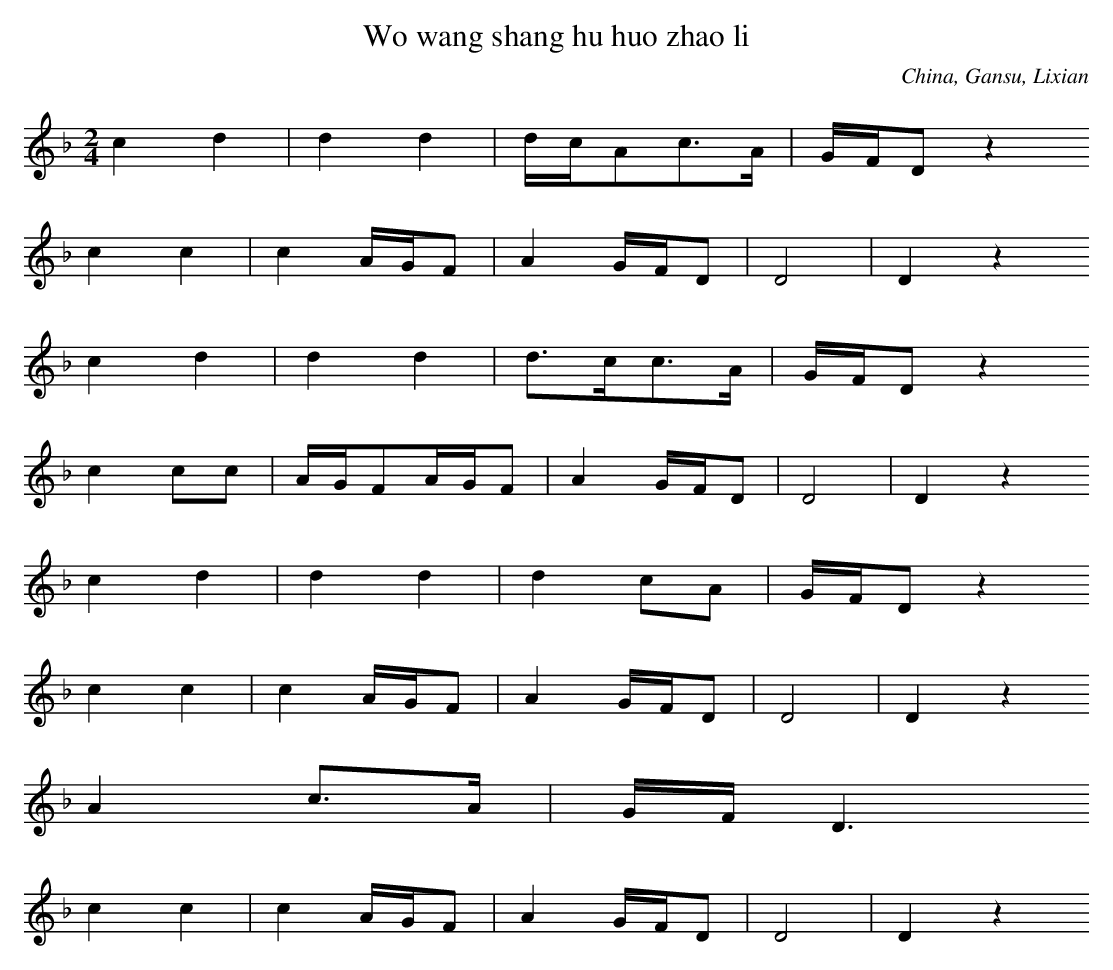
X:1
T: Wo wang shang hu huo zhao li
O: China, Gansu, Lixian
M: 2/4
L: 1/16
K: F
c4d4 | d4d4 | dcA2c3A | GFD2z4
c4c4 | c4AGF2 | A4GFD2 | D8 | D4z4
c4d4 | d4d4 | d3cc3A | GFD2z4
c4c2c2 | AGF2AGF2 | A4GFD2 | D8 | D4z4
c4d4 | d4d4 | d4c2A2 | GFD2z4
c4c4 | c4AGF2 | A4GFD2 | D8 | D4z4
A4c3A | GFD6
c4c4 | c4AGF2 | A4GFD2 | D8 | D4z4
